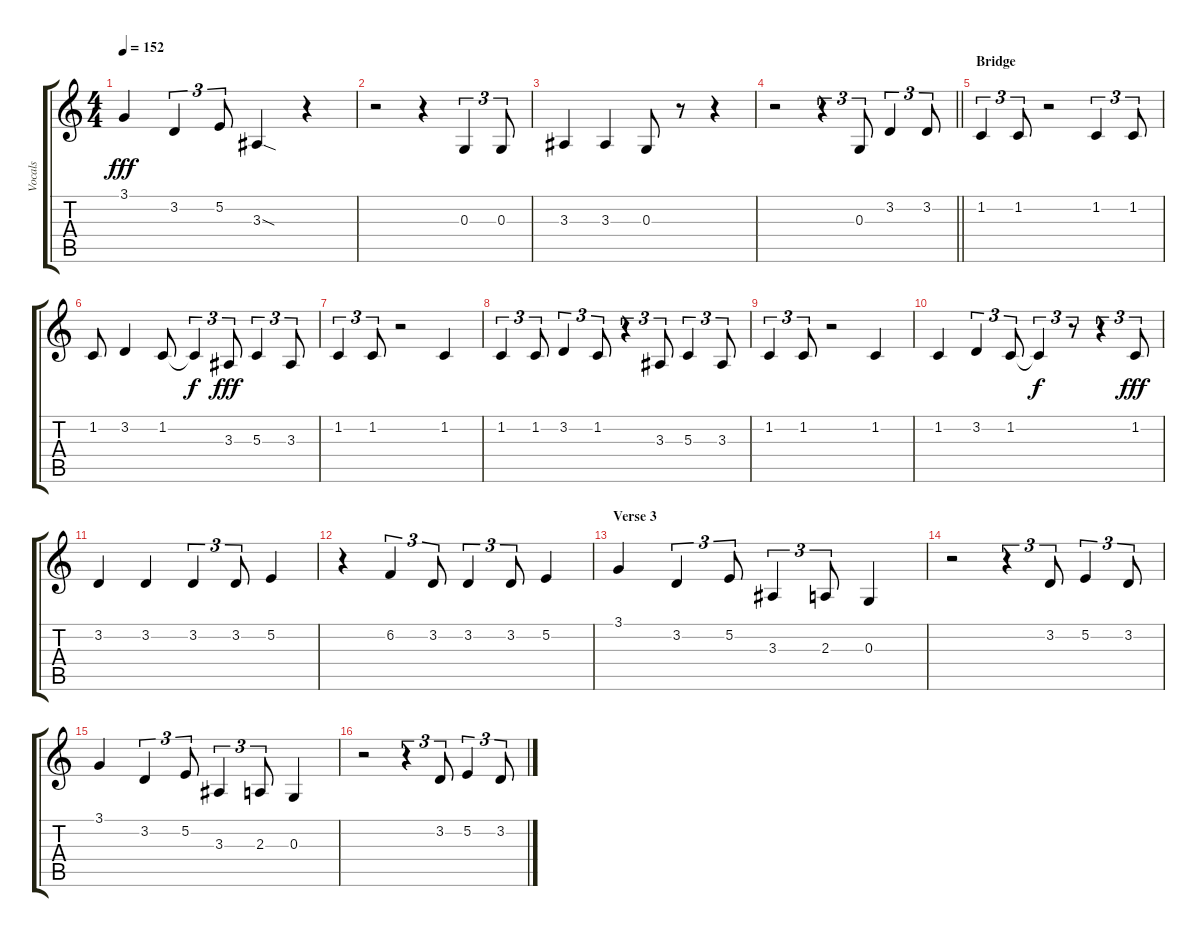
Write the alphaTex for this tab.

\track ("Vocals" "Vocals") {instrument altosax}
\staff {score tabs}
\tuning (E4 B3 G3 D3 A2 E2) {hide}
\ts (4 4)
\tempo 152
\clef g2
\ks c
3.1.4{dy fff} 3.2.4{tu (3 2)} 5.2.8{tu (3 2)} 3.3{sod}.4 r.4 |
r.2 r.4 0.3.4{tu (3 2)} 0.3.8{tu (3 2)} |
3.3.4 3.3.4 0.3.8 r.8 r.4 |
\barLineRight lightlight
r.2 r.4{tu (3 2)} 0.3.8{tu (3 2)} 3.2.4{tu (3 2)} 3.2.8{tu (3 2)} |
\section ("" "Bridge")
1.2.4{tu (3 2)} 1.2.8{tu (3 2)} r.2 1.2.4{tu (3 2)} 1.2.8{tu (3 2)} |
1.2.8 3.2.4 1.2.8 1.2{t}.4{tu (3 2) dy f} 3.3.8{tu (3 2) dy fff} 5.3.4{tu (3 2)} 3.3.8{tu (3 2)} |
1.2.4{tu (3 2)} 1.2.8{tu (3 2)} r.2 1.2.4 |
1.2.4{tu (3 2)} 1.2.8{tu (3 2)} 3.2.4{tu (3 2)} 1.2.8{tu (3 2)} r.4{tu (3 2)} 3.3.8{tu (3 2)} 5.3.4{tu (3 2)} 3.3.8{tu (3 2)} |
1.2.4{tu (3 2)} 1.2.8{tu (3 2)} r.2 1.2.4 |
1.2.4 3.2.4{tu (3 2)} 1.2.8{tu (3 2)} 1.2{t}.4{tu (3 2) dy f} r.8{tu (3 2)} r.4{tu (3 2)} 1.2.8{tu (3 2) dy fff} |
3.2.4 3.2.4 3.2.4{tu (3 2)} 3.2.8{tu (3 2)} 5.2.4 |
r.4 6.2.4{tu (3 2)} 3.2.8{tu (3 2)} 3.2.4{tu (3 2)} 3.2.8{tu (3 2)} 5.2.4 |
\section ("" "Verse 3")
3.1.4 3.2.4{tu (3 2)} 5.2.8{tu (3 2)} 3.3.4{tu (3 2)} 2.3.8{tu (3 2)} 0.3.4 |
r.2 r.4{tu (3 2)} 3.2.8{tu (3 2)} 5.2.4{tu (3 2)} 3.2.8{tu (3 2)} |
3.1.4 3.2.4{tu (3 2)} 5.2.8{tu (3 2)} 3.3.4{tu (3 2)} 2.3.8{tu (3 2)} 0.3.4 |
r.2 r.4{tu (3 2)} 3.2.8{tu (3 2)} 5.2.4{tu (3 2)} 3.2.8{tu (3 2)}
